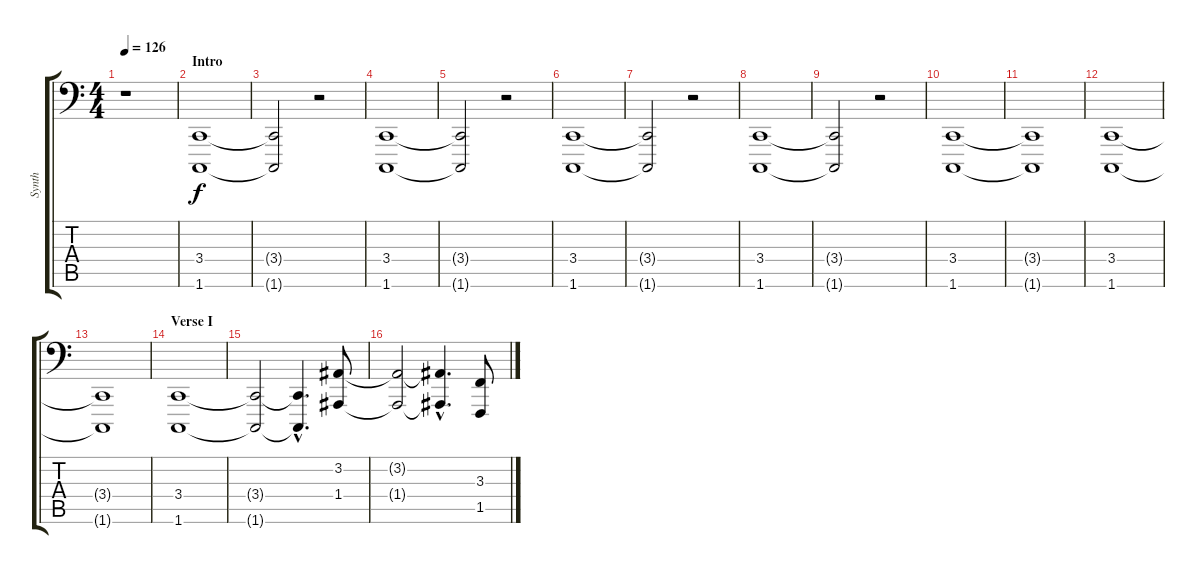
\track ("Synth" "Synth") {instrument lead2sawtooth}
\staff {score tabs}
\tuning (C3 G2 D2 A1 E1 B0) {hide}
\ts (4 4)
\tempo 126
\clef f4
\ks c
r.1{dy f instrument lead2sawtooth} |
\section ("" "Intro")
(3.4 1.6).1 |
(3.4{t} 1.6{t}).2 r.2 |
(3.4 1.6).1 |
(3.4{t} 1.6{t}).2 r.2 |
(3.4 1.6).1 |
(3.4{t} 1.6{t}).2 r.2 |
(3.4 1.6).1 |
(3.4{t} 1.6{t}).2 r.2 |
(3.4 1.6).1 |
(3.4{t} 1.6{t}).1 |
(3.4 1.6).1 |
(3.4{t} 1.6{t}).1 |
\section ("" "Verse I")
(3.4 1.6).1 |
(3.4{t} 1.6{t}).2 (3.4{hac t} 1.6{hac t}).4{d} (3.2 1.4).8 |
(3.2{t} 1.4{t}).2 (3.2{hac t} 1.4{hac t}).4{d} (3.3 1.5).8
